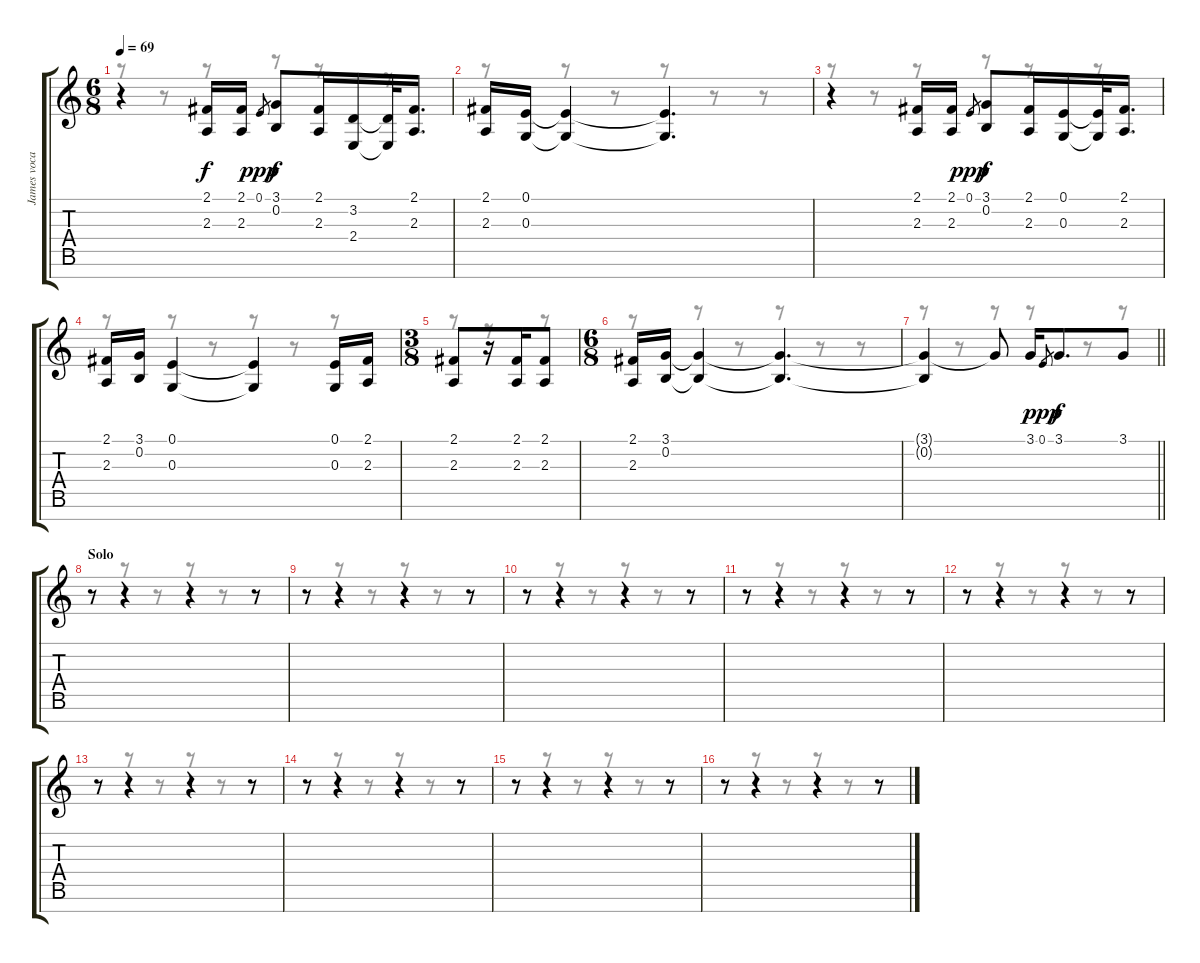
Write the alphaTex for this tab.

\track ("James vocals" "James voca") {instrument trumpet}
\staff {score tabs}
\tuning (E4 B3 G3 D3 A2 E2 B1) {hide}
\voice
\ts (6 8)
\tempo 69
\clef g2
\ks c
r.4{dy f} (2.1 2.3).16 (2.1 2.3).16 0.1.8{gr dy ppp} (3.1 0.2).8{dy f} (2.1 2.3).16 (3.2 2.4).16 (3.2{t} 2.4{t}).32 (2.1 2.3).16{d} |
(2.1 2.3).16 (0.1 0.3).16 (0.1{t} 0.3{t}).4 (0.1{t} 0.3{t}).4{d} |
r.4 (2.1 2.3).16 (2.1 2.3).16 0.1.8{gr dy ppp} (3.1 0.2).8{dy f} (2.1 2.3).16 (0.1 0.3).16 (0.1{t} 0.3{t}).32 (2.1 2.3).16{d} |
(2.1 2.3).16 (3.1 0.2).16 (0.1 0.3).4 (0.1{t} 0.3{t}).4 (0.1 0.3).16 (2.1 2.3).16 |
\ts (3 8)
(2.1 2.3).8 r.16 (2.1 2.3).16 (2.1 2.3).8 |
\ts (6 8)
(2.1 2.3).16 (3.1 0.2).16 (3.1{t} 0.2{t}).4 (3.1{t} 0.2{t}).4{d} |
\barLineRight lightlight
(3.1{t} 0.2{t}).4 3.1{t}.8 3.1.16 0.1.8{gr dy ppp} 3.1.8{d dy f} 3.1.8 |
\section ("" "Solo")
r.8 r.4 r.4 r.8 |
r.8 r.4 r.4 r.8 |
r.8 r.4 r.4 r.8 |
r.8 r.4 r.4 r.8 |
r.8 r.4 r.4 r.8 |
r.8 r.4 r.4 r.8 |
r.8 r.4 r.4 r.8 |
r.8 r.4 r.4 r.8 |
r.8 r.4 r.4 r.8
\voice
\clef g2
\ottava regular
\simile none
\ks c
r.8{dy f} r.8 r.8 r.8 r.8 r.8 |
r.8 r.8 r.8 r.8 r.8 r.8 |
r.8 r.8 r.8 r.8 r.8 r.8 |
r.8 r.8 r.8 r.8 r.8 r.8 |
r.8 r.8 r.8 |
r.8 r.8 r.8 r.8 r.8 r.8 |
\barLineRight lightlight
r.8 r.8 r.8 r.8 r.8 r.8 |
r.8 r.8 r.8 r.8 r.8 r.8 |
r.8 r.8 r.8 r.8 r.8 r.8 |
r.8 r.8 r.8 r.8 r.8 r.8 |
r.8 r.8 r.8 r.8 r.8 r.8 |
r.8 r.8 r.8 r.8 r.8 r.8 |
r.8 r.8 r.8 r.8 r.8 r.8 |
r.8 r.8 r.8 r.8 r.8 r.8 |
r.8 r.8 r.8 r.8 r.8 r.8 |
r.8 r.8 r.8 r.8 r.8 r.8
